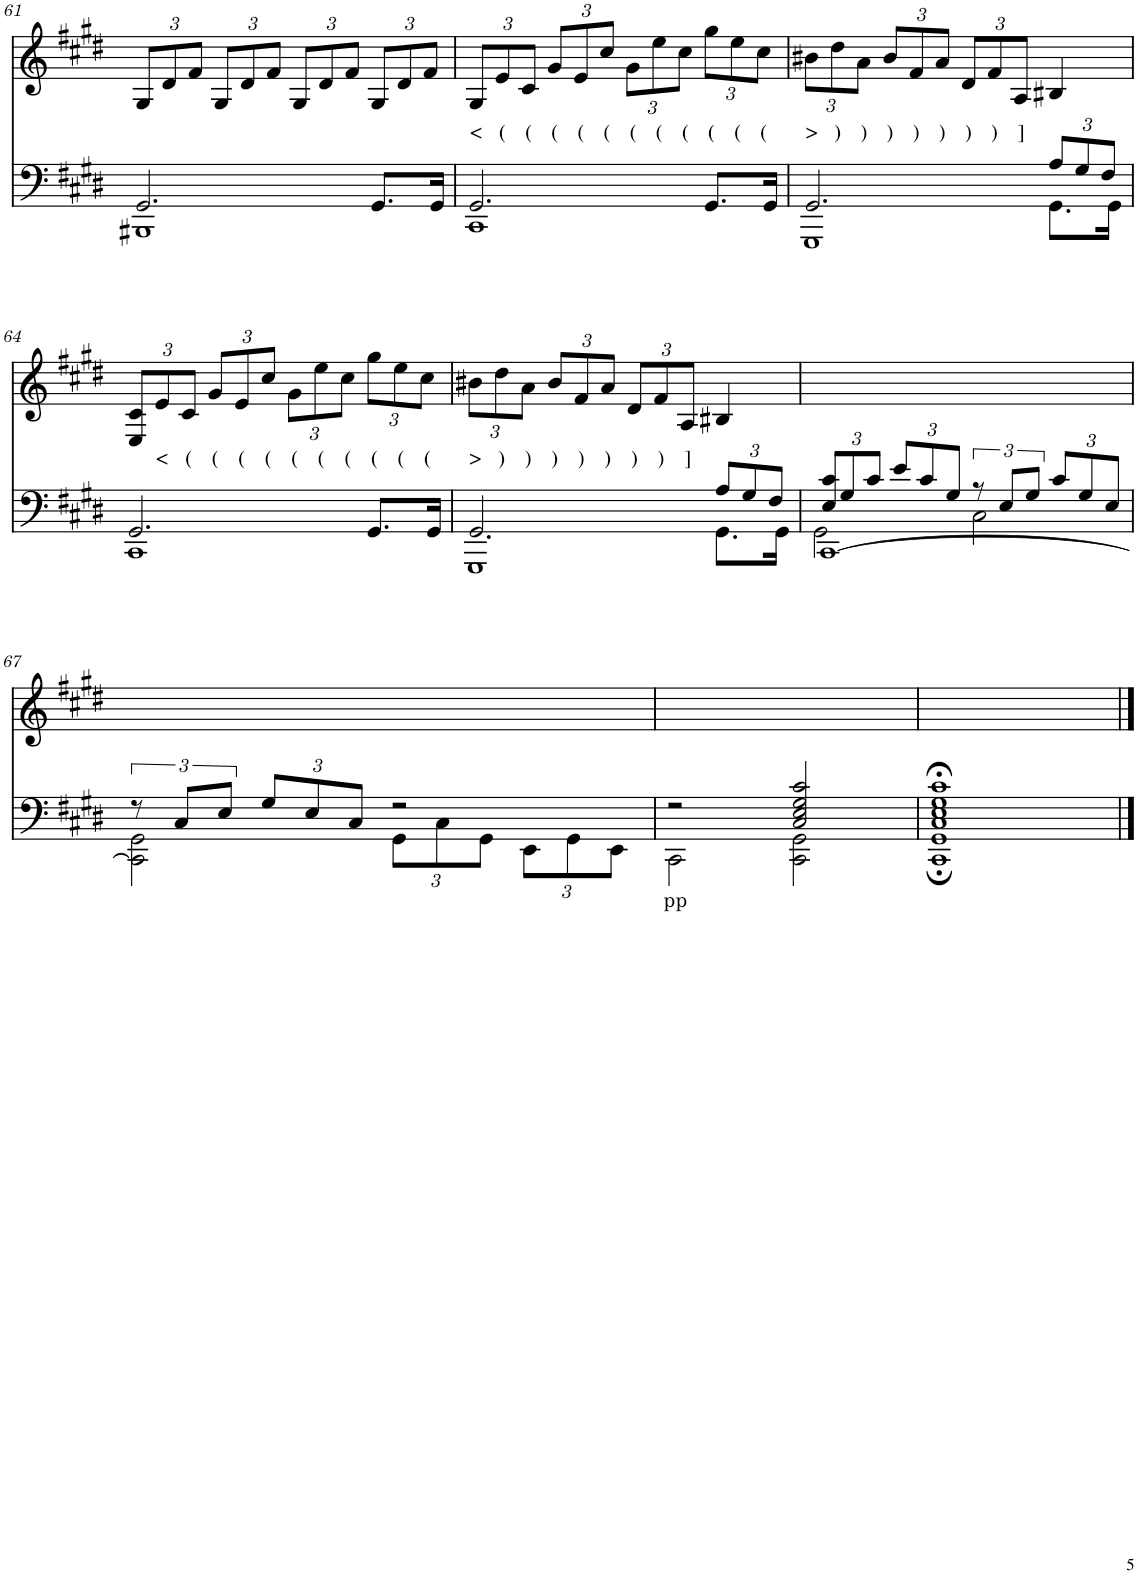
**kern	**text	**kern	**text
*part2	*part2	*part1	*part1
*staff2	*staff2	*staff1	*staff1
*I"piano	*	*I"piano	*
*I'Pno	*	*I'Pno	*
!!LO:PB:g=z
*clefF4	*	*clefG2	*
*k[f#c#g#d#]	*	*k[f#c#g#d#]	*
*c#:	*	*c#:	*
*M2/2	*	*M2/2	*
=61	=61	=61	=61
*^	*	*	*
*	*	*	*Xbrackettup	*
2.GG#/	1BBB#X	.	12G#/L	.
.	.	.	12d#/	.
.	.	.	12f#/J	.
.	.	.	12G#/L	.
.	.	.	12d#/	.
.	.	.	12f#/J	.
.	.	.	12G#/L	.
.	.	.	12d#/	.
.	.	.	12f#/J	.
8.GG#/L	.	.	12G#/L	.
.	.	.	12d#/	.
.	.	.	12f#/J	.
16GG#/Jk	.	.	.	.
=62	=62	=62	=62	=62
!	!	!	!	!LO:LY:b
2.GG#/	1CC#	.	12G#/L	<
!	!	!	!	!LO:LY:b
.	.	.	12e/	(
!	!	!	!	!LO:LY:b
.	.	.	12c#/J	(
!	!	!	!	!LO:LY:b
.	.	.	12g#/L	(
!	!	!	!	!LO:LY:b
.	.	.	12e/	(
!	!	!	!	!LO:LY:b
.	.	.	12cc#/J	(
!	!	!	!	!LO:LY:b
.	.	.	12g#\L	(
!	!	!	!	!LO:LY:b
.	.	.	12ee\	(
!	!	!	!	!LO:LY:b
.	.	.	12cc#\J	(
!	!	!	!	!LO:LY:b
8.GG#/L	.	.	12gg#\L	(
!	!	!	!	!LO:LY:b
.	.	.	12ee\	(
!	!	!	!	!LO:LY:b
.	.	.	12cc#\J	(
16GG#/Jk	.	.	.	.
=63	=63	=63	=63	=63
*	*^	*	*	*
!	!	!	!	!	!LO:LY:b
2.GG#/	2.ryy	1GGG#	.	12b#X\L	>
!	!	!	!	!	!LO:LY:b
.	.	.	.	12dd#\	)
!	!	!	!	!	!LO:LY:b
.	.	.	.	12a\J	)
!	!	!	!	!	!LO:LY:b
.	.	.	.	12b#/L	)
!	!	!	!	!	!LO:LY:b
.	.	.	.	12f#/	)
!	!	!	!	!	!LO:LY:b
.	.	.	.	12a/J	)
!	!	!	!	!	!LO:LY:b
.	.	.	.	12d#/L	)
!	!	!	!	!	!LO:LY:b
.	.	.	.	12f#/	)
!	!	!	!	!	!LO:LY:b
.	.	.	.	12A/J	]
*Xbrackettup	*	*	*	*	*
12A/L	8.GG#\L	.	.	4B#X/	.
12G#/	.	.	.	.	.
12F#/J	.	.	.	.	.
.	16GG#\Jk	.	.	.	.
*	*v	*v	*	*	*
!!LO:LB:g=z
=64	=64	=64	=64	=64
2.GG#/	1CC#	.	12E/ 12c#/L	.
!	!	!	!	!LO:LY:b
.	.	.	12e/	<
!	!	!	!	!LO:LY:b
.	.	.	12c#/J	(
!	!	!	!	!LO:LY:b
.	.	.	12g#/L	(
!	!	!	!	!LO:LY:b
.	.	.	12e/	(
!	!	!	!	!LO:LY:b
.	.	.	12cc#/J	(
!	!	!	!	!LO:LY:b
.	.	.	12g#\L	(
!	!	!	!	!LO:LY:b
.	.	.	12ee\	(
!	!	!	!	!LO:LY:b
.	.	.	12cc#\J	(
!	!	!	!	!LO:LY:b
8.GG#/L	.	.	12gg#\L	(
!	!	!	!	!LO:LY:b
.	.	.	12ee\	(
!	!	!	!	!LO:LY:b
.	.	.	12cc#\J	(
16GG#/Jk	.	.	.	.
=65	=65	=65	=65	=65
*	*^	*	*	*
!	!	!	!	!	!LO:LY:b
2.ryy	2.GG#/	1GGG#	.	12b#X\L	>
!	!	!	!	!	!LO:LY:b
.	.	.	.	12dd#\	)
!	!	!	!	!	!LO:LY:b
.	.	.	.	12a\J	)
!	!	!	!	!	!LO:LY:b
.	.	.	.	12b#/L	)
!	!	!	!	!	!LO:LY:b
.	.	.	.	12f#/	)
!	!	!	!	!	!LO:LY:b
.	.	.	.	12a/J	)
!	!	!	!	!	!LO:LY:b
.	.	.	.	12d#/L	)
!	!	!	!	!	!LO:LY:b
.	.	.	.	12f#/	)
!	!	!	!	!	!LO:LY:b
.	.	.	.	12A/J	]
12A/L	8.GG#\L	.	.	4B#X/	.
12G#/	.	.	.	.	.
12F#/J	.	.	.	.	.
.	16GG#\Jk	.	.	.	.
=66	=66	=66	=66	=66	=66
12E/ 12c#/L	2GG#\	[1CC#	.	1ryy	.
12G#/	.	.	.	.	.
12c#/J	.	.	.	.	.
12e/L	.	.	.	.	.
12c#/	.	.	.	.	.
12G#/J	.	.	.	.	.
*brackettup	*	*	*	*	*
12r	2C#\	.	.	.	.
12E/L	.	.	.	.	.
12G#/J	.	.	.	.	.
*Xbrackettup	*	*	*	*	*
12c#/L	.	.	.	.	.
12G#/	.	.	.	.	.
12E/J	.	.	.	.	.
*v	*v	*v	*	*	*
!!LO:LB:g=z
=67	=67	=67	=67
*brackettup	*	*	*
*^	*	*	*
12r	2CC#\] 2GG#\	.	1ryy	.
12C#/L	.	.	.	.
12E/J	.	.	.	.
*Xbrackettup	*	*	*	*
12G#/L	.	.	.	.
12E/	.	.	.	.
12C#/J	.	.	.	.
2r	12GG#\L	.	.	.
.	12C#\	.	.	.
.	12GG#\J	.	.	.
.	12EE\L	.	.	.
.	12GG#\	.	.	.
.	12EE\J	.	.	.
=68	=68	=68	=68	=68
!	!	!LO:LY:b	!	!
2r	2CC#\	pp	1ryy	.
2C#/ 2E/ 2G#/ 2c#/	2CC#\ 2GG#\	.	.	.
=69	=69	=69	=69	=69
1CC#;< 1GG#;< 1C#;<	1E; 1G#; 1c#;	.	1ryy	.
*v	*v	*	*	*
==	==	==	==
*-	*-	*-	*-
